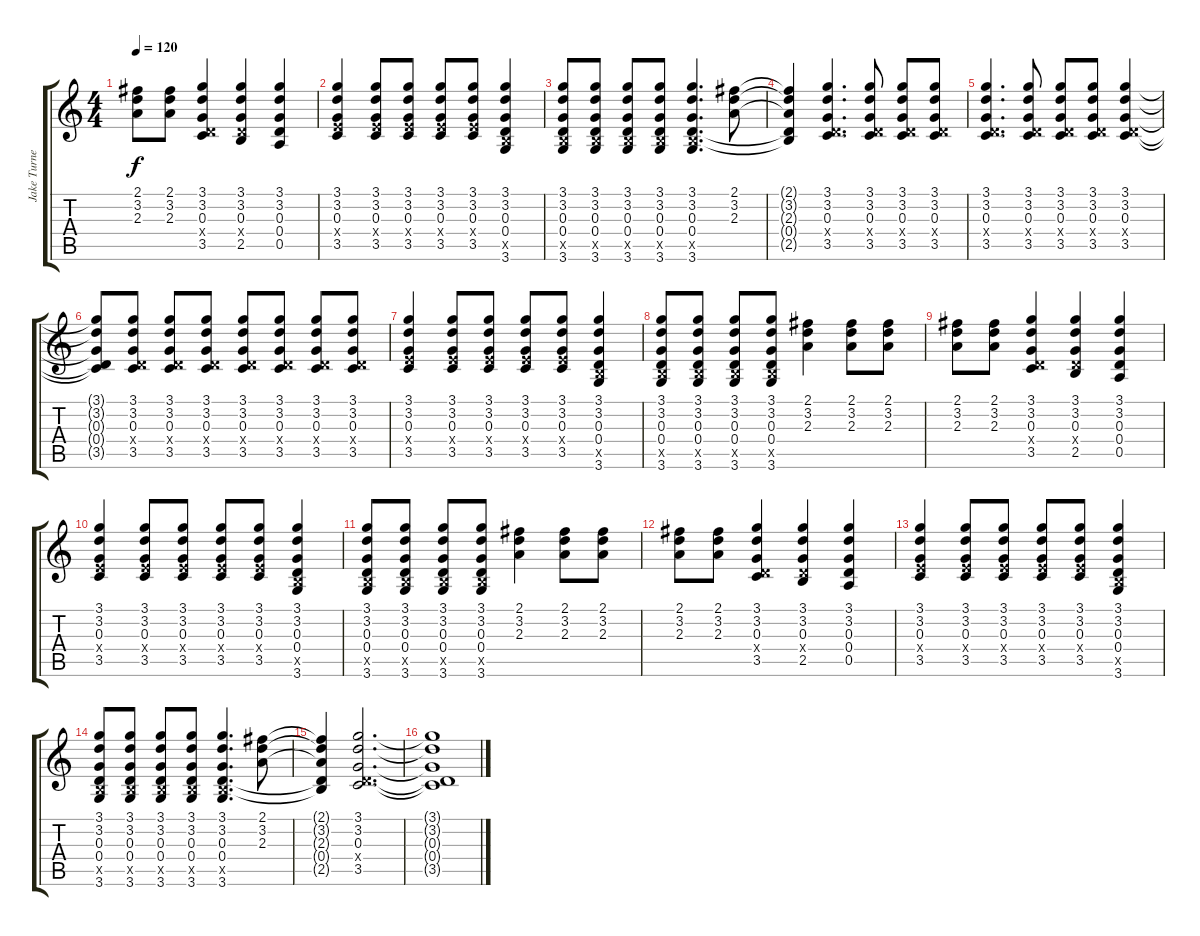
\track ("Jake Turner" "Jake Turne") {instrument acousticguitarsteel}
\staff {score tabs}
\tuning (E4 B3 G3 D3 A2 E2) {hide}
\ts (4 4)
\tempo 120
\clef g2
\ks c
(2.1 3.2 2.3).8{dy f} (2.1 3.2 2.3).8 (3.1 3.2 0.3 0.4{x} 3.5).4 (3.1 3.2 0.3 0.4{x} 2.5).4 (3.1 3.2 0.3 0.4 0.5).4 |
(3.1 3.2 0.3 2.4{x} 3.5).4 (3.1 3.2 0.3 2.4{x} 3.5).8 (3.1 3.2 0.3 2.4{x} 3.5).8 (3.1 3.2 0.3 2.4{x} 3.5).8 (3.1 3.2 0.3 2.4{x} 3.5).8 (3.1 3.2 0.3 0.4 2.5{x} 3.6).4 |
(3.1 3.2 0.3 0.4 2.5{x} 3.6).8 (3.1 3.2 0.3 0.4 2.5{x} 3.6).8 (3.1 3.2 0.3 0.4 2.5{x} 3.6).8 (3.1 3.2 0.3 0.4 2.5{x} 3.6).8 (3.1 3.2 0.3 0.4 2.5{x} 3.6).4{d} (2.1 3.2 2.3).8 |
(2.1{t} 3.2{t} 2.3{t} 0.4{t} 2.5{t}).4 (3.1 3.2 0.3 0.4{x} 3.5).4{d} (3.1 3.2 0.3 0.4{x} 3.5).8 (3.1 3.2 0.3 0.4{x} 3.5).8 (3.1 3.2 0.3 0.4{x} 3.5).8 |
(3.1 3.2 0.3 0.4{x} 3.5).4{d} (3.1 3.2 0.3 0.4{x} 3.5).8 (3.1 3.2 0.3 0.4{x} 3.5).8 (3.1 3.2 0.3 0.4{x} 3.5).8 (3.1 3.2 0.3 0.4{x} 3.5).4 |
(3.1{t} 3.2{t} 0.3{t} 0.4{t} 3.5{t}).8 (3.1 3.2 0.3 0.4{x} 3.5).8 (3.1 3.2 0.3 0.4{x} 3.5).8 (3.1 3.2 0.3 0.4{x} 3.5).8 (3.1 3.2 0.3 0.4{x} 3.5).8 (3.1 3.2 0.3 0.4{x} 3.5).8 (3.1 3.2 0.3 0.4{x} 3.5).8 (3.1 3.2 0.3 0.4{x} 3.5).8 |
(3.1 3.2 0.3 2.4{x} 3.5).4 (3.1 3.2 0.3 2.4{x} 3.5).8 (3.1 3.2 0.3 2.4{x} 3.5).8 (3.1 3.2 0.3 2.4{x} 3.5).8 (3.1 3.2 0.3 2.4{x} 3.5).8 (3.1 3.2 0.3 0.4 2.5{x} 3.6).4 |
(3.1 3.2 0.3 0.4 2.5{x} 3.6).8 (3.1 3.2 0.3 0.4 2.5{x} 3.6).8 (3.1 3.2 0.3 0.4 2.5{x} 3.6).8 (3.1 3.2 0.3 0.4 2.5{x} 3.6).8 (2.1 3.2 2.3).4 (2.1 3.2 2.3).8 (2.1 3.2 2.3).8 |
(2.1 3.2 2.3).8 (2.1 3.2 2.3).8 (3.1 3.2 0.3 0.4{x} 3.5).4 (3.1 3.2 0.3 0.4{x} 2.5).4 (3.1 3.2 0.3 0.4 0.5).4 |
(3.1 3.2 0.3 2.4{x} 3.5).4 (3.1 3.2 0.3 2.4{x} 3.5).8 (3.1 3.2 0.3 2.4{x} 3.5).8 (3.1 3.2 0.3 2.4{x} 3.5).8 (3.1 3.2 0.3 2.4{x} 3.5).8 (3.1 3.2 0.3 0.4 2.5{x} 3.6).4 |
(3.1 3.2 0.3 0.4 2.5{x} 3.6).8 (3.1 3.2 0.3 0.4 2.5{x} 3.6).8 (3.1 3.2 0.3 0.4 2.5{x} 3.6).8 (3.1 3.2 0.3 0.4 2.5{x} 3.6).8 (2.1 3.2 2.3).4 (2.1 3.2 2.3).8 (2.1 3.2 2.3).8 |
(2.1 3.2 2.3).8 (2.1 3.2 2.3).8 (3.1 3.2 0.3 0.4{x} 3.5).4 (3.1 3.2 0.3 0.4{x} 2.5).4 (3.1 3.2 0.3 0.4 0.5).4 |
(3.1 3.2 0.3 2.4{x} 3.5).4 (3.1 3.2 0.3 2.4{x} 3.5).8 (3.1 3.2 0.3 2.4{x} 3.5).8 (3.1 3.2 0.3 2.4{x} 3.5).8 (3.1 3.2 0.3 2.4{x} 3.5).8 (3.1 3.2 0.3 0.4 2.5{x} 3.6).4 |
(3.1 3.2 0.3 0.4 2.5{x} 3.6).8 (3.1 3.2 0.3 0.4 2.5{x} 3.6).8 (3.1 3.2 0.3 0.4 2.5{x} 3.6).8 (3.1 3.2 0.3 0.4 2.5{x} 3.6).8 (3.1 3.2 0.3 0.4 2.5{x} 3.6).4{d} (2.1 3.2 2.3).8 |
(2.1{t} 3.2{t} 2.3{t} 0.4{t} 2.5{t}).4 (3.1 3.2 0.3 0.4{x} 3.5).2{d} |
(3.1{t} 3.2{t} 0.3{t} 0.4{t} 3.5{t}).1
